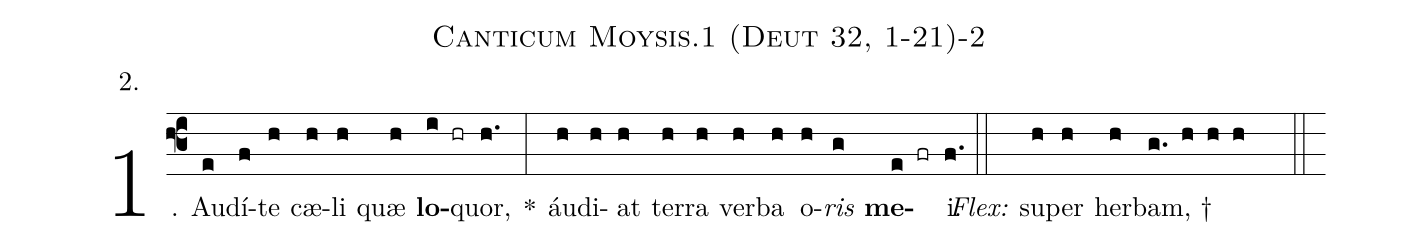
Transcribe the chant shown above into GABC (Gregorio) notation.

name: Canticum Moysis.1 (Deut 32, 1-21)-2;
annotation: 2.;
%%
(f3)1. Au(e)dí(f)te(h) cæ(h)li(h) quæ(h) <b>lo</b>(i hr)quor,(h.) *(:) áu(h)di(h)at(h) ter(h)ra(h) ver(h)ba(h) o(h)<i>ris</i>(g) <b>me</b>(e fr)i.(f.) (::)
<i>Flex:</i>()  su(h)per(h) her(h)bam, †(g. h h h  ::)
